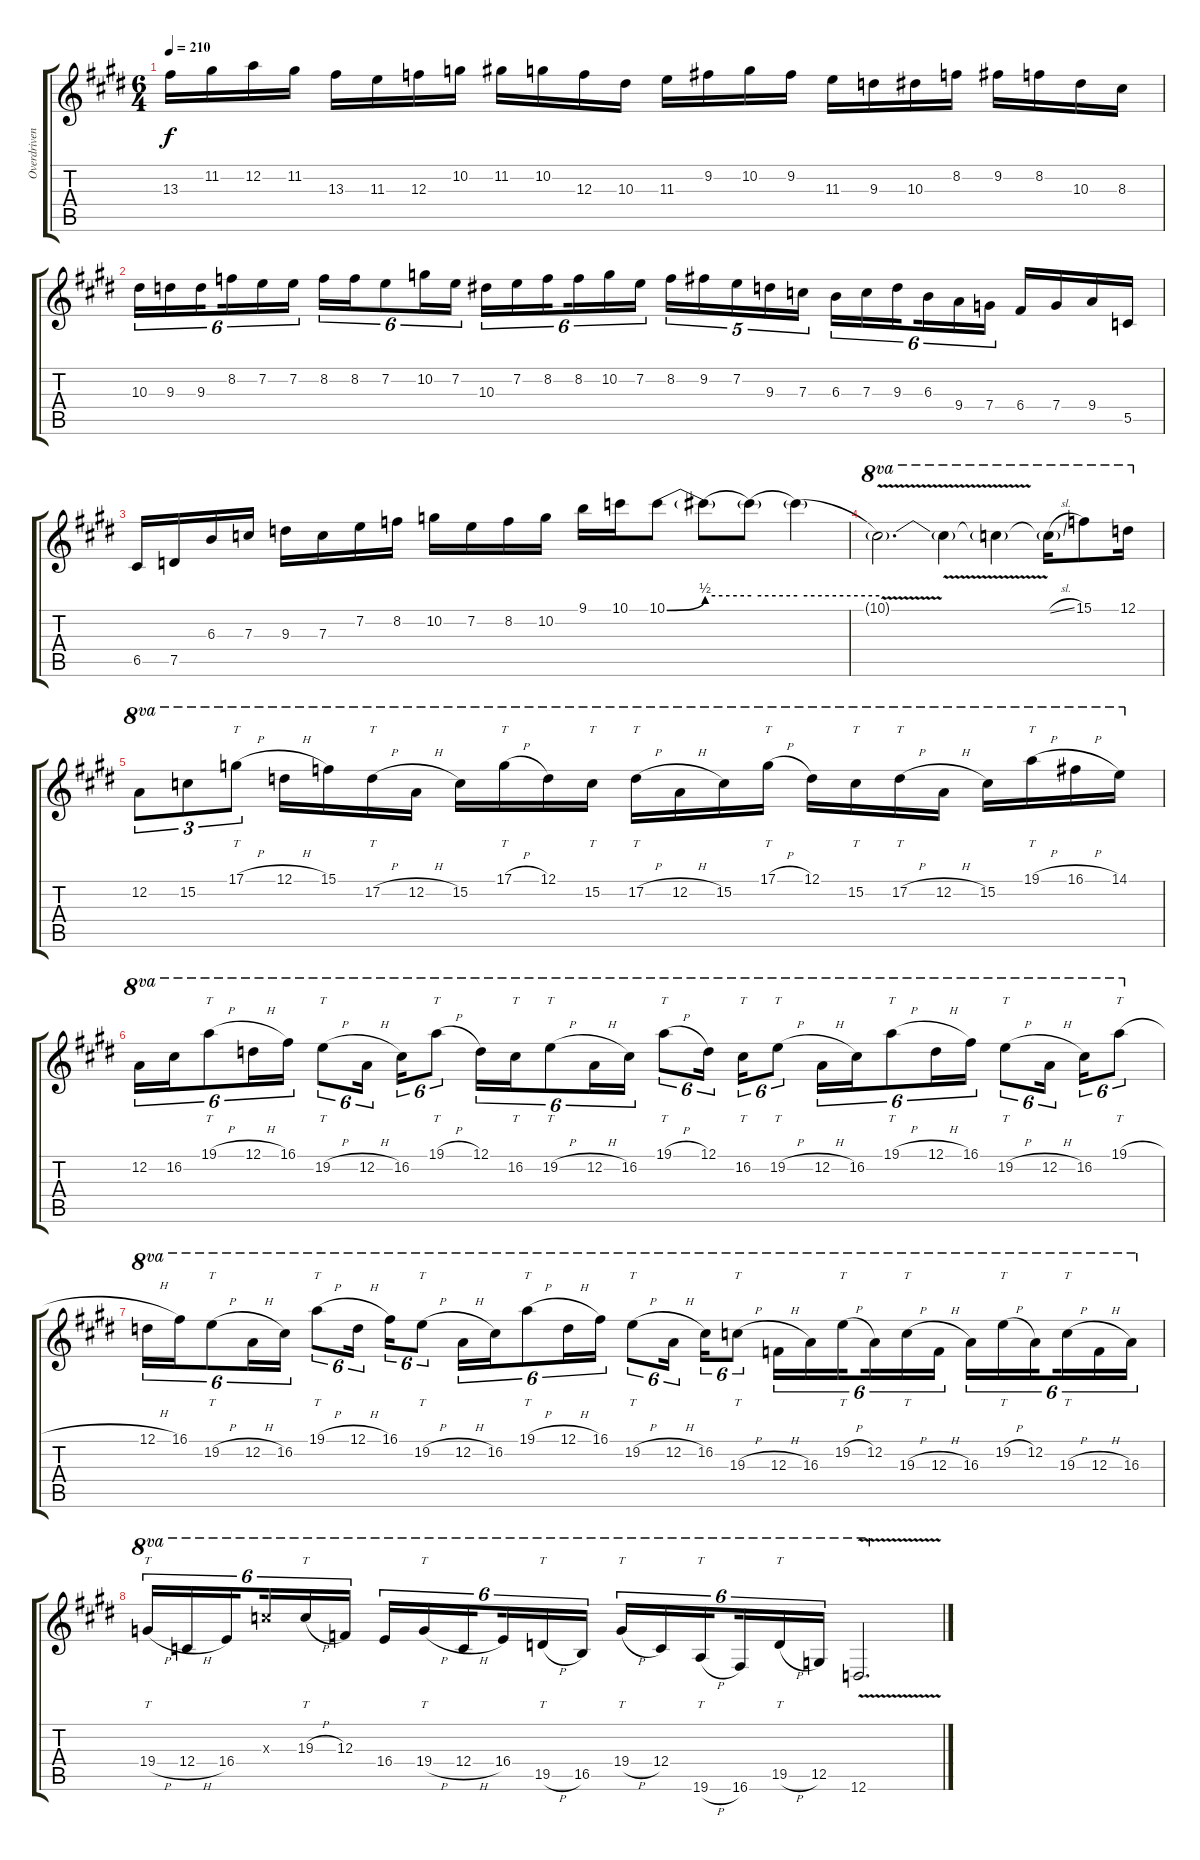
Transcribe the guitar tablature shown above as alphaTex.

\track ("Overdriven" "Overdriven") {instrument overdrivenguitar}
\staff {score tabs}
\tuning (D4 A3 F3 C3 G2 D2) {hide}
\ts (6 4)
\tempo 210
\clef g2
\ks c#minor
13.3.16{dy f} 11.2.16 12.2.16 11.2.16 13.3.16 11.3.16 12.3.16 10.2.16 11.2.16 10.2.16 12.3.16 10.3.16 11.3.16 9.2.16 10.2.16 9.2.16 11.3.16 9.3.16 10.3.16 8.2.16 9.2.16 8.2.16 10.3.16 8.3.16 |
10.3.16{tu (6 4)} 9.3.16{tu (6 4)} 9.3.16{tu (6 4) beam splitsecondary} 8.2.16{tu (6 4)} 7.2.16{tu (6 4)} 7.2.16{tu (6 4) beam splitsecondary} 8.2.16{tu (6 4)} 8.2.16{tu (6 4)} 7.2.8{tu (6 4)} 10.2.16{tu (6 4)} 7.2.16{tu (6 4) beam splitsecondary} 10.3.16{tu (6 4)} 7.2.16{tu (6 4)} 8.2.16{tu (6 4) beam splitsecondary} 8.2.16{tu (6 4)} 10.2.16{tu (6 4)} 7.2.16{tu (6 4)} 8.2.16{tu (5 4)} 9.2.16{tu (5 4)} 7.2.16{tu (5 4)} 9.3.16{tu (5 4)} 7.3.16{tu (5 4) beam splitsecondary} 6.3.16{tu (6 4)} 7.3.16{tu (6 4)} 9.3.16{tu (6 4) beam splitsecondary} 6.3.16{tu (6 4)} 9.4.16{tu (6 4)} 7.4.16{tu (6 4) beam splitsecondary} 6.4.16 7.4.16 9.4.16 5.5.16 |
6.5.16 7.5.16 6.3.16 7.3.16 9.3.16 7.3.16 7.2.16 8.2.16 10.2.16 7.2.16 8.2.16 10.2.16 9.1.16 10.1.16 10.1{be (bend 0 0 60 2)}.8 10.1{be (hold 0 2 60 2) t}.8 10.1{be (hold 0 2 60 2) t}.8 10.1{be (hold 0 2 60 2) t}.4 |
10.1{v t}.2{d ot 8va} 10.1{v t}.4{ot 8va} 10.1{t}.4{ot 8va} 10.1{sl t}.16{ot 8va} 15.1.8{ot 8va} 12.1.16{ot 8va} |
12.2.8{tu (3 2) ot 8va} 15.2.8{tu (3 2) ot 8va} 17.1{h}.8{tt tu (3 2) ot 8va} 12.1{h}.16{ot 8va} 15.1.16{ot 8va} 17.2{h}.16{tt ot 8va} 12.2{h}.16{ot 8va} 15.2.16{ot 8va} 17.1{h}.16{tt ot 8va} 12.1.16{ot 8va} 15.2.16{tt ot 8va} 17.2{h}.16{tt ot 8va} 12.2{h}.16{ot 8va} 15.2.16{ot 8va} 17.1{h}.16{tt ot 8va} 12.1.16{ot 8va} 15.2.16{tt ot 8va} 17.2{h}.16{tt ot 8va} 12.2{h}.16{ot 8va} 15.2.16{ot 8va} 19.1{h}.16{tt ot 8va} 16.1{h}.16{ot 8va} 14.1.16{ot 8va} |
12.2.16{tu (6 4) ot 8va} 16.2.16{tu (6 4) ot 8va} 19.1{h}.8{tt tu (6 4) ot 8va} 12.1{h}.16{tu (6 4) ot 8va} 16.1.16{tu (6 4) ot 8va} 19.2{h}.8{tt tu (6 4) ot 8va} 12.2{h}.16{tu (6 4) ot 8va beam splitsecondary} 16.2.16{tu (6 4) ot 8va} 19.1{h}.8{tt tu (6 4) ot 8va} 12.1.16{tu (6 4) ot 8va} 16.2.16{tt tu (6 4) ot 8va} 19.2{h}.8{tt tu (6 4) ot 8va} 12.2{h}.16{tu (6 4) ot 8va} 16.2.16{tu (6 4) ot 8va} 19.1{h}.8{tt tu (6 4) ot 8va} 12.1.16{tu (6 4) ot 8va beam splitsecondary} 16.2.16{tt tu (6 4) ot 8va} 19.2{h}.8{tt tu (6 4) ot 8va} 12.2{h}.16{tu (6 4) ot 8va} 16.2.16{tu (6 4) ot 8va} 19.1{h}.8{tt tu (6 4) ot 8va} 12.1{h}.16{tu (6 4) ot 8va} 16.1.16{tu (6 4) ot 8va} 19.2{h}.8{tt tu (6 4) ot 8va} 12.2{h}.16{tu (6 4) ot 8va beam splitsecondary} 16.2.16{tu (6 4) ot 8va} 19.1{h}.8{tt tu (6 4) ot 8va} |
12.1{h}.16{tu (6 4) ot 8va} 16.1.16{tu (6 4) ot 8va} 19.2{h}.8{tt tu (6 4) ot 8va} 12.2{h}.16{tu (6 4) ot 8va} 16.2.16{tu (6 4) ot 8va} 19.1{h}.8{tt tu (6 4) ot 8va} 12.1{h}.16{tu (6 4) ot 8va beam splitsecondary} 16.1.16{tu (6 4) ot 8va} 19.2{h}.8{tt tu (6 4) ot 8va} 12.2{h}.16{tu (6 4) ot 8va} 16.2.16{tu (6 4) ot 8va} 19.1{h}.8{tt tu (6 4) ot 8va} 12.1{h}.16{tu (6 4) ot 8va} 16.1.16{tu (6 4) ot 8va} 19.2{h}.8{tt tu (6 4) ot 8va} 12.2{h}.16{tu (6 4) ot 8va beam splitsecondary} 16.2.16{tu (6 4) ot 8va} 19.3{h}.8{tt tu (6 4) ot 8va} 12.3{h}.16{tu (6 4) ot 8va} 16.3.16{tu (6 4) ot 8va} 19.2{h}.16{tt tu (6 4) ot 8va beam splitsecondary} 12.2.16{tu (6 4) ot 8va} 19.3{h}.16{tt tu (6 4) ot 8va} 12.3{h}.16{tu (6 4) ot 8va beam splitsecondary} 16.3.16{tu (6 4) ot 8va} 19.2{h}.16{tt tu (6 4) ot 8va} 12.2.16{tu (6 4) ot 8va beam splitsecondary} 19.3{h}.16{tt tu (6 4) ot 8va} 12.3{h}.16{tu (6 4) ot 8va} 16.3.16{tu (6 4) ot 8va} |
19.4{h}.16{tt tu (6 4) ot 8va} 12.4{h}.16{tu (6 4) ot 8va} 16.4.16{tu (6 4) ot 8va beam splitsecondary} 19.3{x}.16{tu (6 4) ot 8va} 19.3{h}.16{tt tu (6 4) ot 8va} 12.3.16{tu (6 4) ot 8va beam splitsecondary} 16.4.16{tu (6 4) ot 8va} 19.4{h}.16{tt tu (6 4) ot 8va} 12.4{h}.16{tu (6 4) ot 8va beam splitsecondary} 16.4.16{tu (6 4) ot 8va} 19.5{h}.16{tt tu (6 4) ot 8va} 16.5.16{tu (6 4) ot 8va beam splitsecondary} 19.4{h}.16{tt tu (6 4) ot 8va} 12.4.16{tu (6 4) ot 8va} 19.6{h}.16{tt tu (6 4) ot 8va beam splitsecondary} 16.6.16{tu (6 4) ot 8va} 19.5{h}.16{tt tu (6 4) ot 8va} 12.5.16{tu (6 4) ot 8va} 12.6{v}.2{d ot 8va}
